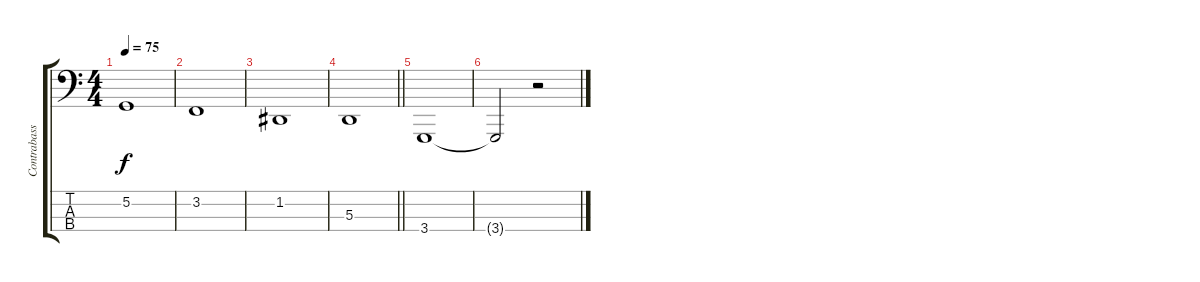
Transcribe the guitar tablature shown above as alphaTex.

\track ("Contrabass" "Contrabass") {instrument stringensemble1}
\staff {score tabs}
\tuning (G2 D2 A1 E1) {hide}
\ts (4 4)
\tempo 75
\clef f4
\ks c
5.2.1{dy f} |
3.2.1 |
1.2.1 |
\barLineRight lightlight
5.3.1 |
3.4.1 |
3.4{t}.2 r.2
